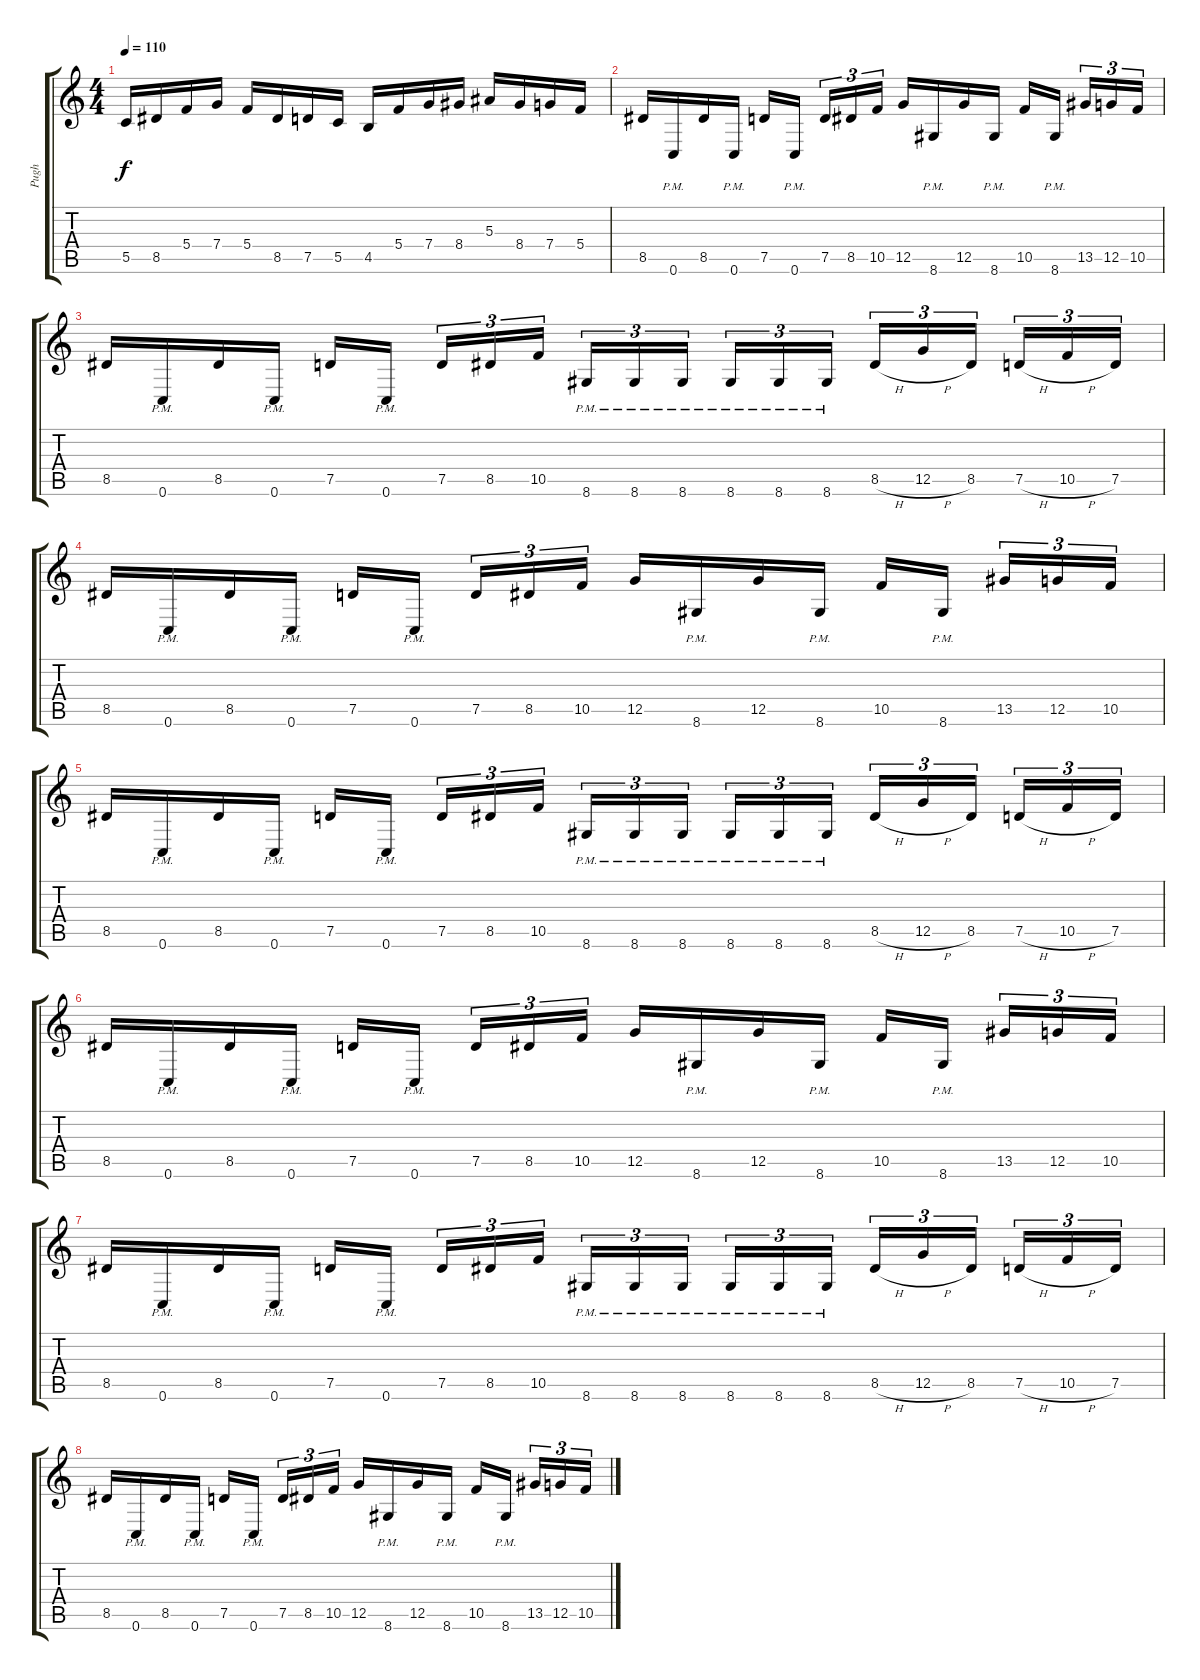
\track ("Pugh" "Pugh") {instrument distortionguitar}
\staff {score tabs}
\tuning (D4 A3 F3 C3 G2 C2) {hide}
\ts (4 4)
\tempo 110
\clef g2
\ks c
5.5.16{dy f} 8.5.16 5.4.16 7.4.16 5.4.16 8.5.16 7.5.16 5.5.16 4.5.16 5.4.16 7.4.16 8.4.16 5.3.16 8.4.16 7.4.16 5.4.16 |
8.5.16 0.6{pm}.16 8.5.16 0.6{pm}.16 7.5.16 0.6{pm}.16{beam splitsecondary} 7.5.16{tu (3 2)} 8.5.16{tu (3 2)} 10.5.16{tu (3 2)} 12.5.16 8.6{pm}.16 12.5.16 8.6{pm}.16 10.5.16 8.6{pm}.16{beam splitsecondary} 13.5.16{tu (3 2)} 12.5.16{tu (3 2)} 10.5.16{tu (3 2)} |
8.5.16 0.6{pm}.16 8.5.16 0.6{pm}.16 7.5.16 0.6{pm}.16{beam splitsecondary} 7.5.16{tu (3 2)} 8.5.16{tu (3 2)} 10.5.16{tu (3 2)} 8.6{pm}.16{tu (3 2)} 8.6{pm}.16{tu (3 2)} 8.6{pm}.16{tu (3 2) beam splitsecondary} 8.6{pm}.16{tu (3 2)} 8.6{pm}.16{tu (3 2)} 8.6{pm}.16{tu (3 2)} 8.5{h}.16{tu (3 2)} 12.5{h}.16{tu (3 2)} 8.5.16{tu (3 2) beam splitsecondary} 7.5{h}.16{tu (3 2)} 10.5{h}.16{tu (3 2)} 7.5.16{tu (3 2)} |
8.5.16 0.6{pm}.16 8.5.16 0.6{pm}.16 7.5.16 0.6{pm}.16{beam splitsecondary} 7.5.16{tu (3 2)} 8.5.16{tu (3 2)} 10.5.16{tu (3 2)} 12.5.16 8.6{pm}.16 12.5.16 8.6{pm}.16 10.5.16 8.6{pm}.16{beam splitsecondary} 13.5.16{tu (3 2)} 12.5.16{tu (3 2)} 10.5.16{tu (3 2)} |
8.5.16 0.6{pm}.16 8.5.16 0.6{pm}.16 7.5.16 0.6{pm}.16{beam splitsecondary} 7.5.16{tu (3 2)} 8.5.16{tu (3 2)} 10.5.16{tu (3 2)} 8.6{pm}.16{tu (3 2)} 8.6{pm}.16{tu (3 2)} 8.6{pm}.16{tu (3 2) beam splitsecondary} 8.6{pm}.16{tu (3 2)} 8.6{pm}.16{tu (3 2)} 8.6{pm}.16{tu (3 2)} 8.5{h}.16{tu (3 2)} 12.5{h}.16{tu (3 2)} 8.5.16{tu (3 2) beam splitsecondary} 7.5{h}.16{tu (3 2)} 10.5{h}.16{tu (3 2)} 7.5.16{tu (3 2)} |
8.5.16 0.6{pm}.16 8.5.16 0.6{pm}.16 7.5.16 0.6{pm}.16{beam splitsecondary} 7.5.16{tu (3 2)} 8.5.16{tu (3 2)} 10.5.16{tu (3 2)} 12.5.16 8.6{pm}.16 12.5.16 8.6{pm}.16 10.5.16 8.6{pm}.16{beam splitsecondary} 13.5.16{tu (3 2)} 12.5.16{tu (3 2)} 10.5.16{tu (3 2)} |
8.5.16 0.6{pm}.16 8.5.16 0.6{pm}.16 7.5.16 0.6{pm}.16{beam splitsecondary} 7.5.16{tu (3 2)} 8.5.16{tu (3 2)} 10.5.16{tu (3 2)} 8.6{pm}.16{tu (3 2)} 8.6{pm}.16{tu (3 2)} 8.6{pm}.16{tu (3 2) beam splitsecondary} 8.6{pm}.16{tu (3 2)} 8.6{pm}.16{tu (3 2)} 8.6{pm}.16{tu (3 2)} 8.5{h}.16{tu (3 2)} 12.5{h}.16{tu (3 2)} 8.5.16{tu (3 2) beam splitsecondary} 7.5{h}.16{tu (3 2)} 10.5{h}.16{tu (3 2)} 7.5.16{tu (3 2)} |
8.5.16 0.6{pm}.16 8.5.16 0.6{pm}.16 7.5.16 0.6{pm}.16{beam splitsecondary} 7.5.16{tu (3 2)} 8.5.16{tu (3 2)} 10.5.16{tu (3 2)} 12.5.16 8.6{pm}.16 12.5.16 8.6{pm}.16 10.5.16 8.6{pm}.16{beam splitsecondary} 13.5.16{tu (3 2)} 12.5.16{tu (3 2)} 10.5.16{tu (3 2)}
